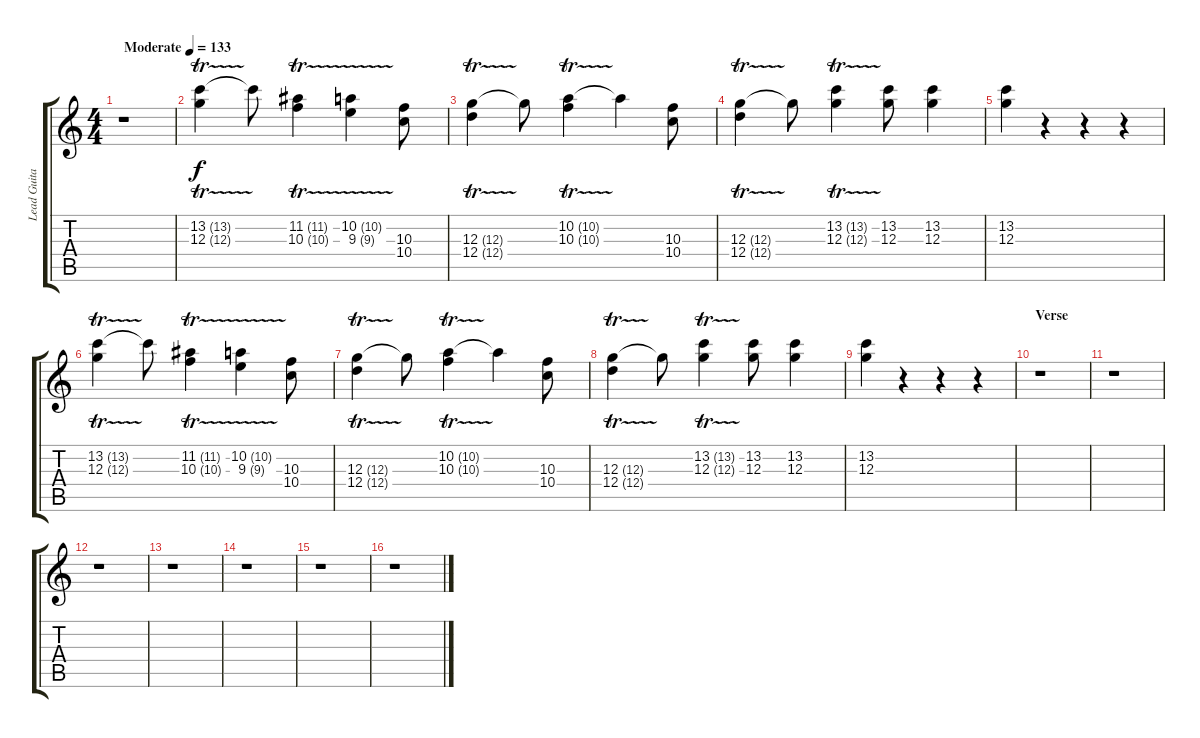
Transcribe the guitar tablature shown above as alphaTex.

\track ("Lead Guitar" "Lead Guita") {instrument distortionguitar}
\staff {score tabs}
\tuning (E4 B3 G3 D3 A2 E2) {hide}
\ts (4 4)
\tempo (133 "Moderate")
\clef g2
\ks c
r.1{dy f instrument distortionguitar} |
(13.2{tr (13 16)} 12.3{tr (12 16)}).4 13.2{t}.8 (11.2{tr (11 16)} 10.3{tr (10 16)}).4 (10.2{tr (10 16)} 9.3{tr (9 16)}).4 (10.3 10.4).8 |
(12.3{tr (12 16)} 12.4{tr (12 16)}).4 12.3{t}.8 (10.2{tr (10 16)} 10.3{tr (10 16)}).4 10.2{t}.4 (10.3 10.4).8 |
(12.3{tr (12 16)} 12.4{tr (12 16)}).4 12.3{t}.8 (13.2{tr (13 16)} 12.3{tr (12 16)}).4 (13.2 12.3).8 (13.2 12.3).4 |
(13.2 12.3).4 r.4 r.4 r.4 |
(13.2{tr (13 16)} 12.3{tr (12 16)}).4 13.2{t}.8 (11.2{tr (11 16)} 10.3{tr (10 16)}).4 (10.2{tr (10 16)} 9.3{tr (9 16)}).4 (10.3 10.4).8 |
(12.3{tr (12 16)} 12.4{tr (12 16)}).4 12.3{t}.8 (10.2{tr (10 16)} 10.3{tr (10 16)}).4 10.2{t}.4 (10.3 10.4).8 |
(12.3{tr (12 16)} 12.4{tr (12 16)}).4 12.3{t}.8 (13.2{tr (13 16)} 12.3{tr (12 16)}).4 (13.2 12.3).8 (13.2 12.3).4 |
(13.2 12.3).4 r.4 r.4 r.4 |
\section ("" "Verse")
r.1 |
r.1 |
r.1 |
r.1 |
r.1 |
r.1 |
r.1
